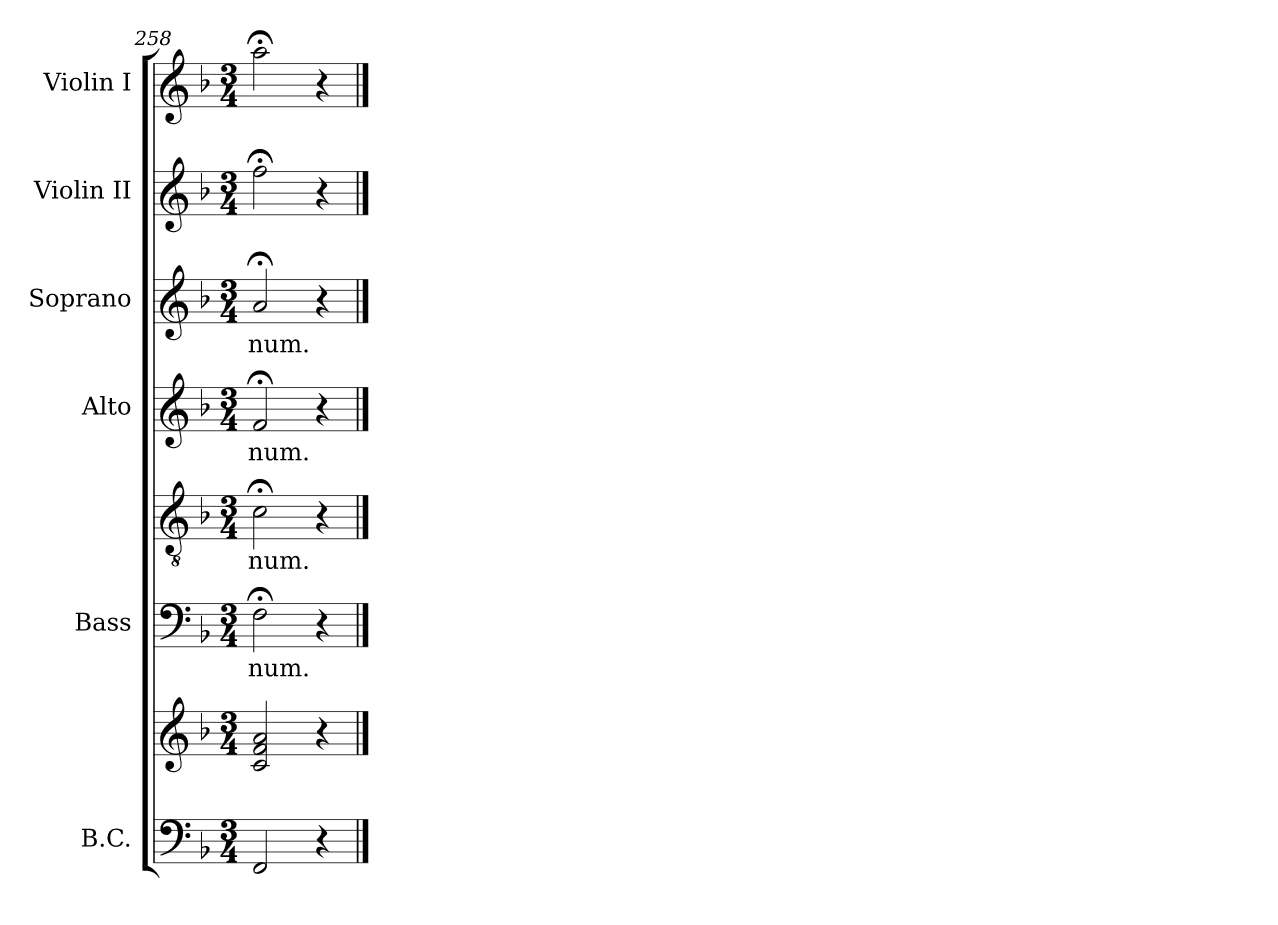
**kern	**kern	**kern	**text	**kern	**text	**kern	**text	**kern	**text	**kern	**kern
*part7	*part7	*part6	*part6	*part5	*part5	*part4	*part4	*part3	*part3	*part2	*part1
*staff8	*staff7	*staff6	*staff6	*staff5	*staff5	*staff4	*staff4	*staff3	*staff3	*staff2	*staff1
*I"B.C.	*	*I"Bass	*	*	*	*I"Alto	*	*I"Soprano	*	*I"Violin II	*I"Violin I
*I'B.C.	*	*I'B	*	*	*	*I'A	*	*I'S	*	*I'Vln. II	*I'Vln. I
*clefF4	*clefG2	*clefF4	*	*clefGv2	*	*clefG2	*	*clefG2	*	*clefG2	*clefG2
*k[b-]	*k[b-]	*k[b-]	*	*k[b-]	*	*k[b-]	*	*k[b-]	*	*k[b-]	*k[b-]
*F:	*F:	*F:	*	*F:	*	*F:	*	*F:	*	*F:	*F:
*M3/4	*M3/4	*M3/4	*	*M3/4	*	*M3/4	*	*M3/4	*	*M3/4	*M3/4
=258	=258	=258	=258	=258	=258	=258	=258	=258	=258	=258	=258
!	!	!	!LO:LY:b	!	!LO:LY:b	!	!LO:LY:b	!	!LO:LY:b	!	!
2FF/	2c/ 2f/ 2a/	2F;<\	-num.	2c;<\	-num.	2f;</	-num.	2a;</	-num.	2ff;<\	2aa;<\
4r	4r	4r	.	4r	.	4r	.	4r	.	4r	4r
==	==	==	==	==	==	==	==	==	==	==	==
*-	*-	*-	*-	*-	*-	*-	*-	*-	*-	*-	*-
